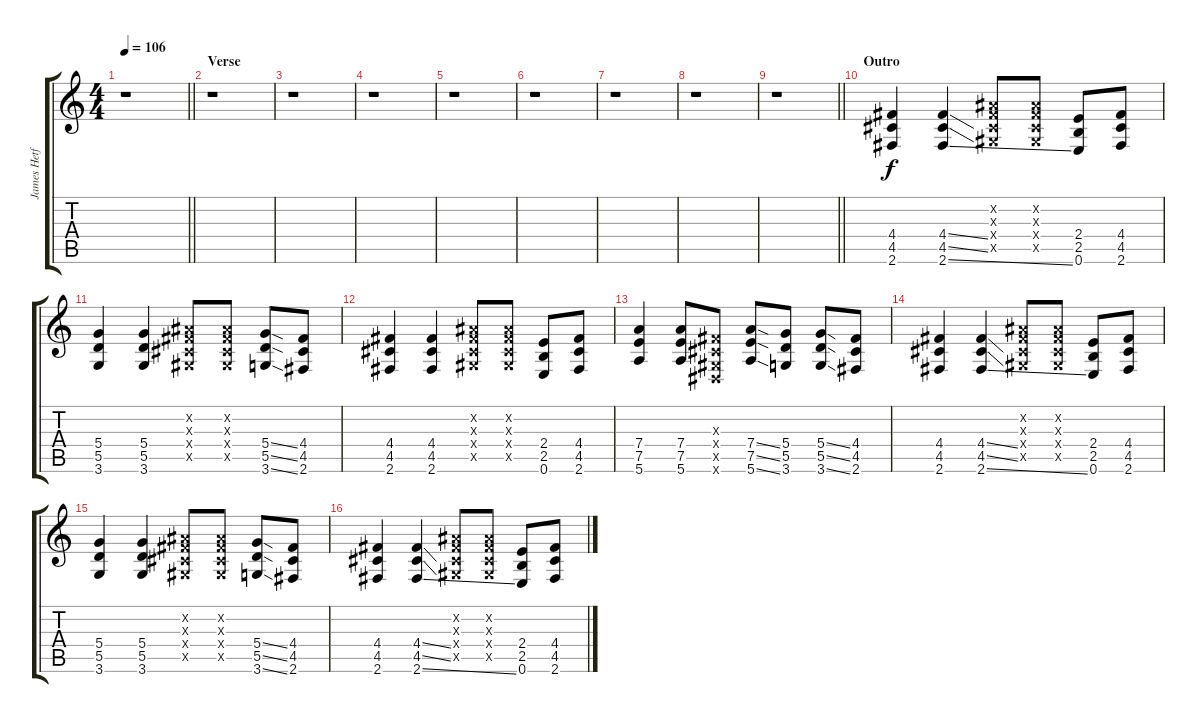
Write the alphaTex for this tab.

\track ("James Hetfield Rythm" "James Hetf") {instrument distortionguitar}
\staff {score tabs}
\tuning (E4 B3 G3 D3 A2 E2) {hide}
\ts (4 4)
\tempo 106
\clef g2
\barLineRight lightlight
\ks c
r.1{dy f volume 16} |
\section ("" "Verse")
r.1 |
r.1 |
r.1 |
r.1 |
r.1 |
r.1 |
r.1 |
\barLineRight lightlight
r.1 |
\section ("" "Outro")
(4.4 4.5 2.6).4 (4.4{ss} 4.5{ss} 2.6{ss}).4 (-1.2{x} -1.3{x} -1.4{x} -1.5{x}).8 (-1.2{x} -1.3{x} -1.4{x} -1.5{x}).8 (2.4 2.5 0.6).8 (4.4 4.5 2.6).8 |
(5.4 5.5 3.6).4 (5.4 5.5 3.6).4 (-1.2{x} -1.3{x} -1.4{x} -1.5{x}).8 (-1.2{x} -1.3{x} -1.4{x} -1.5{x}).8 (5.4{ss} 5.5{ss} 3.6{ss}).8 (4.4 4.5 2.6).8 |
(4.4 4.5 2.6).4 (4.4 4.5 2.6).4 (-1.2{x} -1.3{x} -1.4{x} -1.5{x}).8 (-1.2{x} -1.3{x} -1.4{x} -1.5{x}).8 (2.4 2.5 0.6).8 (4.4 4.5 2.6).8 |
(7.4 7.5 5.6).4 (7.4 7.5 5.6).8 (-1.3{x} -1.4{x} -1.5{x} -1.6{x}).8 (7.4{ss} 7.5{ss} 5.6{ss}).8 (5.4 5.5 3.6).8 (5.4{ss} 5.5{ss} 3.6{ss}).8 (4.4 4.5 2.6).8 |
(4.4 4.5 2.6).4 (4.4{ss} 4.5{ss} 2.6{ss}).4 (-1.2{x} -1.3{x} -1.4{x} -1.5{x}).8 (-1.2{x} -1.3{x} -1.4{x} -1.5{x}).8 (2.4 2.5 0.6).8 (4.4 4.5 2.6).8 |
(5.4 5.5 3.6).4 (5.4 5.5 3.6).4 (-1.2{x} -1.3{x} -1.4{x} -1.5{x}).8 (-1.2{x} -1.3{x} -1.4{x} -1.5{x}).8 (5.4{ss} 5.5{ss} 3.6{ss}).8 (4.4 4.5 2.6).8 |
(4.4 4.5 2.6).4 (4.4{ss} 4.5{ss} 2.6{ss}).4 (-1.2{x} -1.3{x} -1.4{x} -1.5{x}).8 (-1.2{x} -1.3{x} -1.4{x} -1.5{x}).8 (2.4 2.5 0.6).8 (4.4 4.5 2.6).8
